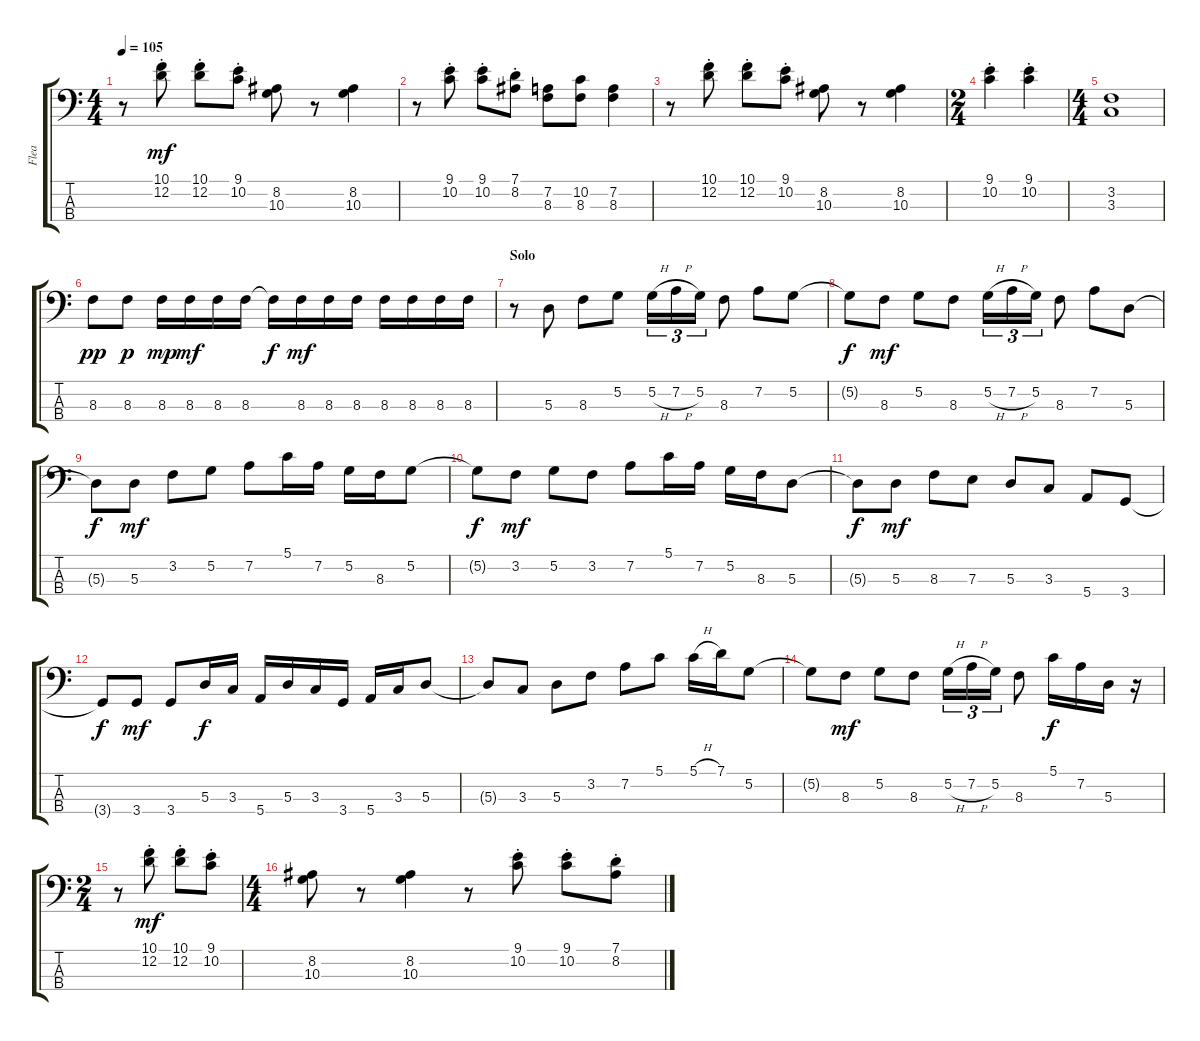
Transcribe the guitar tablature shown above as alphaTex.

\track ("Flea" "Flea") {instrument electricbassfinger}
\staff {score tabs}
\tuning (G2 D2 A1 E1) {hide}
\ts (4 4)
\tempo 105
\clef f4
\ks c
r.8{dy mf} (10.1 12.2{st}).8 (10.1 12.2{st}).8 (9.1 10.2{st}).8 (8.2 10.3).8 r.8 (8.2 10.3).4 |
r.8 (9.1 10.2{st}).8 (9.1 10.2{st}).8 (7.1 8.2{st}).8 (7.2 8.3).8 (10.2 8.3).8 (7.2 8.3).4 |
r.8 (10.1 12.2{st}).8 (10.1 12.2{st}).8 (9.1 10.2{st}).8 (8.2 10.3).8 r.8 (8.2 10.3).4 |
\ts (2 4)
(9.1 10.2{st}).4 (9.1 10.2{st}).4 |
\ts (4 4)
(3.2 3.3).1 |
8.3.8{dy pp} 8.3.8{dy p} 8.3.16{dy mp} 8.3.16{dy mf} 8.3.16 8.3.16 8.3{t}.16{dy f} 8.3.16{dy mf} 8.3.16 8.3.16 8.3.16 8.3.16 8.3.16 8.3.16 |
\section ("" "Solo")
r.8 5.3.8 8.3.8 5.2.8 5.2{h}.16{tu (3 2)} 7.2{h}.16{tu (3 2)} 5.2.16{tu (3 2)} 8.3.8 7.2.8 5.2.8 |
5.2{t}.8{dy f} 8.3.8{dy mf} 5.2.8 8.3.8 5.2{h}.16{tu (3 2)} 7.2{h}.16{tu (3 2)} 5.2.16{tu (3 2)} 8.3.8 7.2.8 5.3.8 |
5.3{t}.8{dy f} 5.3.8{dy mf} 3.2.8 5.2.8 7.2.8 5.1.16 7.2.16 5.2.16 8.3.16 5.2.8 |
5.2{t}.8{dy f} 3.2.8{dy mf} 5.2.8 3.2.8 7.2.8 5.1.16 7.2.16 5.2.16 8.3.16 5.3.8 |
5.3{t}.8{dy f} 5.3.8{dy mf} 8.3.8 7.3.8 5.3.8 3.3.8 5.4.8 3.4.8 |
3.4{t}.8{dy f} 3.4.8{dy mf} 3.4.8 5.3.16{dy f} 3.3.16 5.4.16 5.3.16 3.3.16 3.4.16 5.4.16 3.3.16 5.3.8 |
5.3{t}.8 3.3.8 5.3.8 3.2.8 7.2.8 5.1.8 5.1{h}.16 7.1.16 5.2.8 |
5.2{t}.8 8.3.8{dy mf} 5.2.8 8.3.8 5.2{h}.16{tu (3 2)} 7.2{h}.16{tu (3 2)} 5.2.16{tu (3 2)} 8.3.8 5.1.16{dy f} 7.2.16 5.3.16 r.16 |
\ts (2 4)
r.8 (10.1 12.2{st}).8{dy mf} (10.1 12.2{st}).8 (9.1 10.2{st}).8 |
\ts (4 4)
(8.2 10.3).8 r.8 (8.2 10.3).4 r.8 (9.1 10.2{st}).8 (9.1 10.2{st}).8 (7.1 8.2{st}).8
